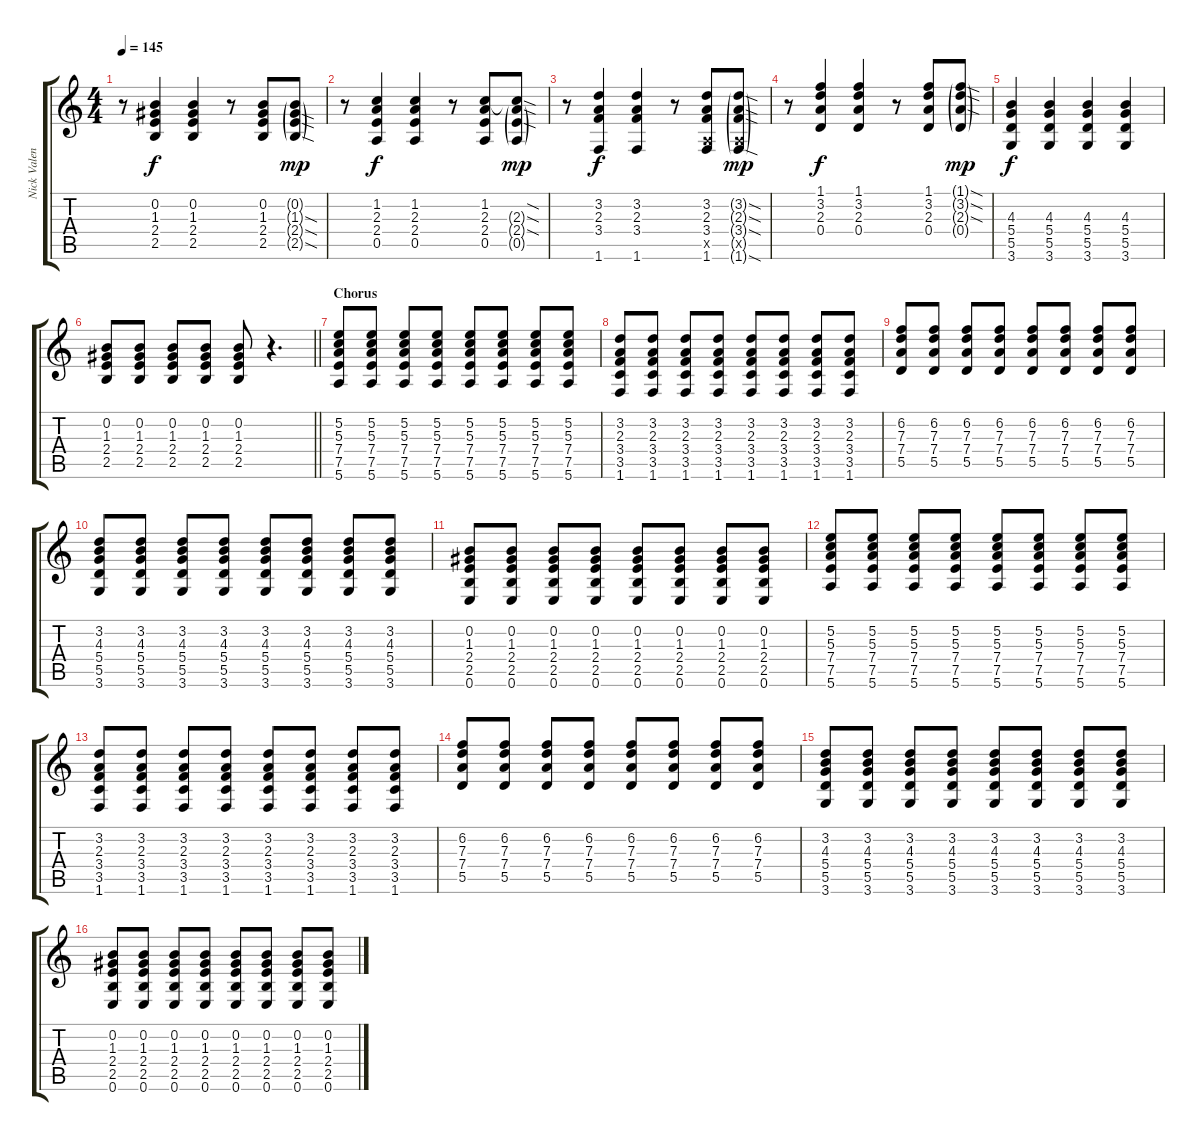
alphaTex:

\track ("Nick Valensi" "Nick Valen") {instrument electricguitarclean}
\staff {score tabs}
\tuning (E4 B3 G3 D3 A2 E2) {hide}
\ts (4 4)
\tempo 145
\clef g2
\ks c
r.8{dy mp} (0.2 1.3 2.4 2.5).4{dy f} (0.2 1.3 2.4 2.5).4 r.8 (0.2 1.3 2.4 2.5).8 (0.2{g} 1.3{sod g} 2.4{sod g} 2.5{sod g}).8{dy mp} |
r.8 (1.2 2.3 2.4 0.5).4{dy f} (1.2 2.3 2.4 0.5).4 r.8 (1.2 2.3 2.4 0.5).8 (1.2{sod t} 2.3{sod g} 2.4{sod g} 0.5{g}).8{dy mp} |
r.8 (3.2 2.3 3.4 1.6).4{dy f} (3.2 2.3 3.4 1.6).4 r.8 (3.2 2.3 3.4 0.5{x} 1.6).8 (3.2{sod g} 2.3{sod g} 3.4{sod g} 0.5{g x} 1.6{sod g}).8{dy mp} |
r.8 (1.1 3.2 2.3 0.4).4{dy f} (1.1 3.2 2.3 0.4).4 r.8 (1.1 3.2 2.3 0.4).8 (1.1{sod g} 3.2{sod g} 2.3{sod g} 0.4{g}).8{dy mp} |
(4.3 5.4 5.5 3.6).4{dy f} (4.3 5.4 5.5 3.6).4 (4.3 5.4 5.5 3.6).4 (4.3 5.4 5.5 3.6).4 |
\barLineRight lightlight
(0.2 1.3 2.4 2.5).8 (0.2 1.3 2.4 2.5).8 (0.2 1.3 2.4 2.5).8 (0.2 1.3 2.4 2.5).8 (0.2 1.3 2.4 2.5).8 r.4{d} |
\section ("" "Chorus")
(5.2 5.3 7.4 7.5 5.6).8 (5.2 5.3 7.4 7.5 5.6).8 (5.2 5.3 7.4 7.5 5.6).8 (5.2 5.3 7.4 7.5 5.6).8 (5.2 5.3 7.4 7.5 5.6).8 (5.2 5.3 7.4 7.5 5.6).8 (5.2 5.3 7.4 7.5 5.6).8 (5.2 5.3 7.4 7.5 5.6).8 |
(3.2 2.3 3.4 3.5 1.6).8 (3.2 2.3 3.4 3.5 1.6).8 (3.2 2.3 3.4 3.5 1.6).8 (3.2 2.3 3.4 3.5 1.6).8 (3.2 2.3 3.4 3.5 1.6).8 (3.2 2.3 3.4 3.5 1.6).8 (3.2 2.3 3.4 3.5 1.6).8 (3.2 2.3 3.4 3.5 1.6).8 |
(6.2 7.3 7.4 5.5).8 (6.2 7.3 7.4 5.5).8 (6.2 7.3 7.4 5.5).8 (6.2 7.3 7.4 5.5).8 (6.2 7.3 7.4 5.5).8 (6.2 7.3 7.4 5.5).8 (6.2 7.3 7.4 5.5).8 (6.2 7.3 7.4 5.5).8 |
(3.2 4.3 5.4 5.5 3.6).8 (3.2 4.3 5.4 5.5 3.6).8 (3.2 4.3 5.4 5.5 3.6).8 (3.2 4.3 5.4 5.5 3.6).8 (3.2 4.3 5.4 5.5 3.6).8 (3.2 4.3 5.4 5.5 3.6).8 (3.2 4.3 5.4 5.5 3.6).8 (3.2 4.3 5.4 5.5 3.6).8 |
(0.2 1.3 2.4 2.5 0.6).8 (0.2 1.3 2.4 2.5 0.6).8 (0.2 1.3 2.4 2.5 0.6).8 (0.2 1.3 2.4 2.5 0.6).8 (0.2 1.3 2.4 2.5 0.6).8 (0.2 1.3 2.4 2.5 0.6).8 (0.2 1.3 2.4 2.5 0.6).8 (0.2 1.3 2.4 2.5 0.6).8 |
(5.2 5.3 7.4 7.5 5.6).8 (5.2 5.3 7.4 7.5 5.6).8 (5.2 5.3 7.4 7.5 5.6).8 (5.2 5.3 7.4 7.5 5.6).8 (5.2 5.3 7.4 7.5 5.6).8 (5.2 5.3 7.4 7.5 5.6).8 (5.2 5.3 7.4 7.5 5.6).8 (5.2 5.3 7.4 7.5 5.6).8 |
(3.2 2.3 3.4 3.5 1.6).8 (3.2 2.3 3.4 3.5 1.6).8 (3.2 2.3 3.4 3.5 1.6).8 (3.2 2.3 3.4 3.5 1.6).8 (3.2 2.3 3.4 3.5 1.6).8 (3.2 2.3 3.4 3.5 1.6).8 (3.2 2.3 3.4 3.5 1.6).8 (3.2 2.3 3.4 3.5 1.6).8 |
(6.2 7.3 7.4 5.5).8 (6.2 7.3 7.4 5.5).8 (6.2 7.3 7.4 5.5).8 (6.2 7.3 7.4 5.5).8 (6.2 7.3 7.4 5.5).8 (6.2 7.3 7.4 5.5).8 (6.2 7.3 7.4 5.5).8 (6.2 7.3 7.4 5.5).8 |
(3.2 4.3 5.4 5.5 3.6).8 (3.2 4.3 5.4 5.5 3.6).8 (3.2 4.3 5.4 5.5 3.6).8 (3.2 4.3 5.4 5.5 3.6).8 (3.2 4.3 5.4 5.5 3.6).8 (3.2 4.3 5.4 5.5 3.6).8 (3.2 4.3 5.4 5.5 3.6).8 (3.2 4.3 5.4 5.5 3.6).8 |
(0.2 1.3 2.4 2.5 0.6).8 (0.2 1.3 2.4 2.5 0.6).8 (0.2 1.3 2.4 2.5 0.6).8 (0.2 1.3 2.4 2.5 0.6).8 (0.2 1.3 2.4 2.5 0.6).8 (0.2 1.3 2.4 2.5 0.6).8 (0.2 1.3 2.4 2.5 0.6).8 (0.2 1.3 2.4 2.5 0.6).8
